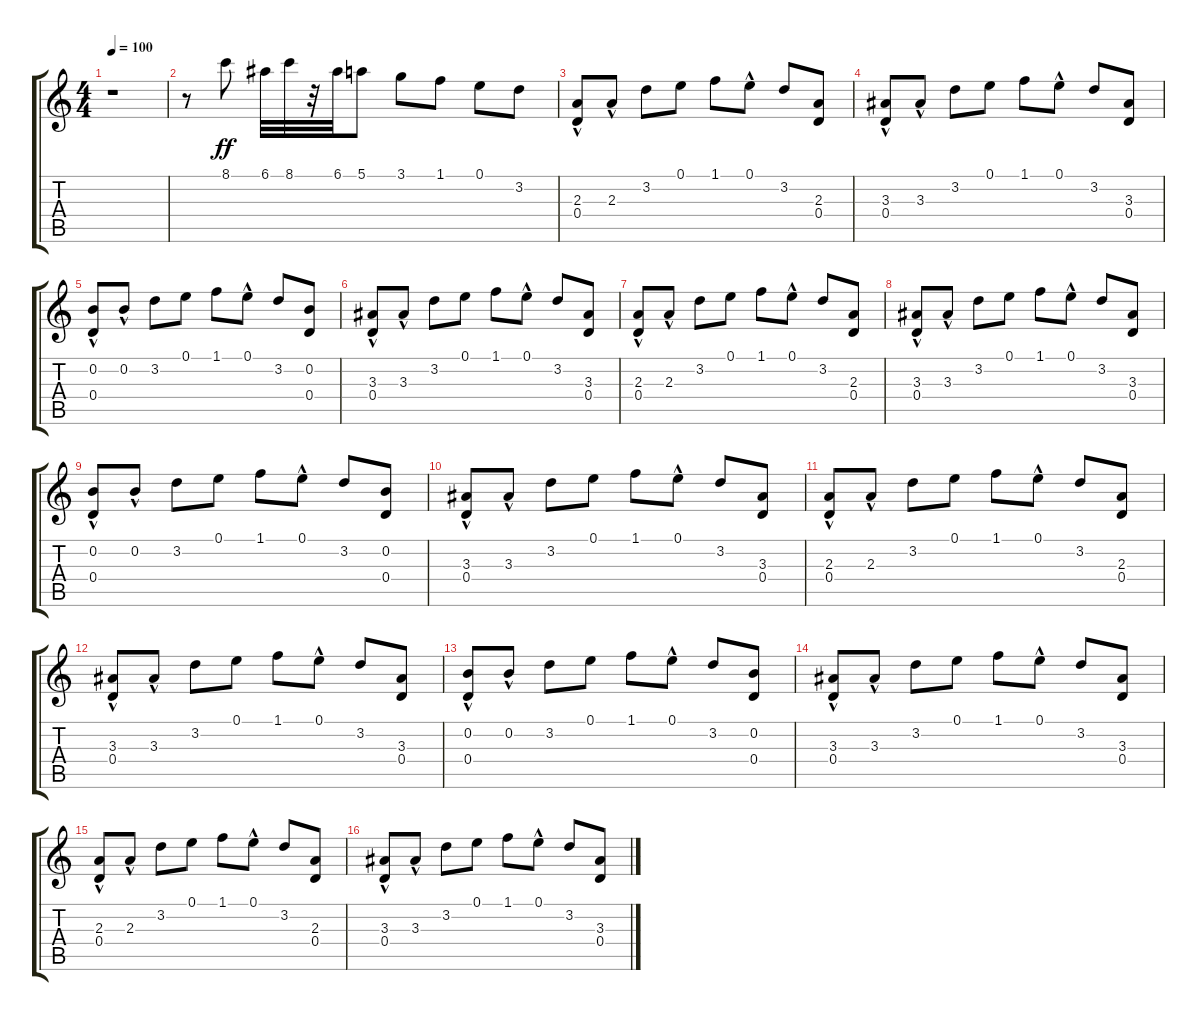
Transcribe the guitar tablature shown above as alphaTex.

\track "" {instrument distortionguitar}
\staff {score tabs}
\tuning (E4 B3 G3 D3 A2 E2) {hide}
\ts (4 4)
\tempo 100
\clef g2
\ks c
r.1{dy ff} |
r.8 8.1.8 6.1.32 8.1.32 r.32 6.1.32 5.1.8 3.1.8 1.1.8 0.1.8 3.2.8 |
(2.3 0.4{hac}).8 2.3{hac}.8 3.2.8 0.1.8 1.1.8 0.1{hac}.8 3.2.8 (2.3 0.4).8 |
(3.3 0.4{hac}).8 3.3{hac}.8 3.2.8 0.1.8 1.1.8 0.1{hac}.8 3.2.8 (3.3 0.4).8 |
(0.2 0.4{hac}).8 0.2{hac}.8 3.2.8 0.1.8 1.1.8 0.1{hac}.8 3.2.8 (0.2 0.4).8 |
(3.3 0.4{hac}).8 3.3{hac}.8 3.2.8 0.1.8 1.1.8 0.1{hac}.8 3.2.8 (3.3 0.4).8 |
(2.3 0.4{hac}).8 2.3{hac}.8 3.2.8 0.1.8 1.1.8 0.1{hac}.8 3.2.8 (2.3 0.4).8 |
(3.3 0.4{hac}).8 3.3{hac}.8 3.2.8 0.1.8 1.1.8 0.1{hac}.8 3.2.8 (3.3 0.4).8 |
(0.2 0.4{hac}).8 0.2{hac}.8 3.2.8 0.1.8 1.1.8 0.1{hac}.8 3.2.8 (0.2 0.4).8 |
(3.3 0.4{hac}).8 3.3{hac}.8 3.2.8 0.1.8 1.1.8 0.1{hac}.8 3.2.8 (3.3 0.4).8 |
(2.3 0.4{hac}).8 2.3{hac}.8 3.2.8 0.1.8 1.1.8 0.1{hac}.8 3.2.8 (2.3 0.4).8 |
(3.3 0.4{hac}).8 3.3{hac}.8 3.2.8 0.1.8 1.1.8 0.1{hac}.8 3.2.8 (3.3 0.4).8 |
(0.2 0.4{hac}).8 0.2{hac}.8 3.2.8 0.1.8 1.1.8 0.1{hac}.8 3.2.8 (0.2 0.4).8 |
(3.3 0.4{hac}).8 3.3{hac}.8 3.2.8 0.1.8 1.1.8 0.1{hac}.8 3.2.8 (3.3 0.4).8 |
(2.3 0.4{hac}).8 2.3{hac}.8 3.2.8 0.1.8 1.1.8 0.1{hac}.8 3.2.8 (2.3 0.4).8 |
(3.3 0.4{hac}).8 3.3{hac}.8 3.2.8 0.1.8 1.1.8 0.1{hac}.8 3.2.8 (3.3 0.4).8
